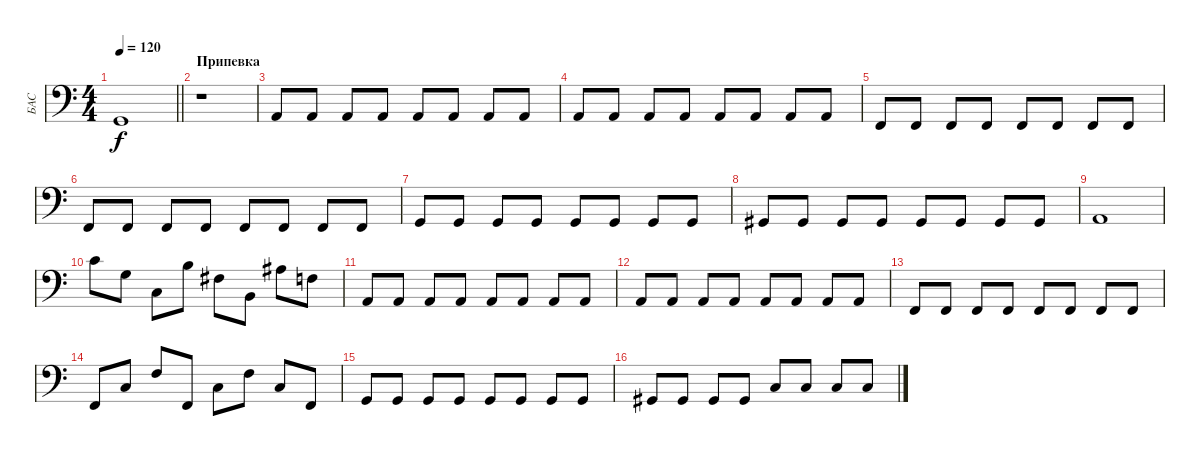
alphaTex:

\track ("БАС" "БАС") {instrument electricbasspick}
\staff {score}
\tuning (G2 D2 A1 E1) {hide}
\ts (4 4)
\tempo 120
\clef f4
\barLineRight lightlight
\ks c
3.4.1{dy f} |
\section ("" "Припевка")
r.1 |
5.4.8 5.4.8 5.4.8 5.4.8 5.4.8 5.4.8 5.4.8 5.4.8 |
5.4.8 5.4.8 5.4.8 5.4.8 5.4.8 5.4.8 5.4.8 5.4.8 |
1.4.8 1.4.8 1.4.8 1.4.8 1.4.8 1.4.8 1.4.8 1.4.8 |
1.4.8 1.4.8 1.4.8 1.4.8 1.4.8 1.4.8 1.4.8 1.4.8 |
3.4.8 3.4.8 3.4.8 3.4.8 3.4.8 3.4.8 3.4.8 3.4.8 |
4.4.8 4.4.8 4.4.8 4.4.8 4.4.8 4.4.8 4.4.8 4.4.8 |
5.4.1 |
10.2.8 10.3.8 8.4.8 9.2.8 9.3.8 7.4.8 8.2.8 8.3.8 |
5.4.8 5.4.8 5.4.8 5.4.8 5.4.8 5.4.8 5.4.8 5.4.8 |
5.4.8 5.4.8 5.4.8 5.4.8 5.4.8 5.4.8 5.4.8 5.4.8 |
1.4.8 1.4.8 1.4.8 1.4.8 1.4.8 1.4.8 1.4.8 1.4.8 |
1.4.8 3.3.8 3.2.8 1.4.8 3.3.8 3.2.8 3.3.8 1.4.8 |
3.4.8 3.4.8 3.4.8 3.4.8 3.4.8 3.4.8 3.4.8 3.4.8 |
4.4.8 4.4.8 4.4.8 4.4.8 8.4.8 8.4.8 8.4.8 8.4.8
